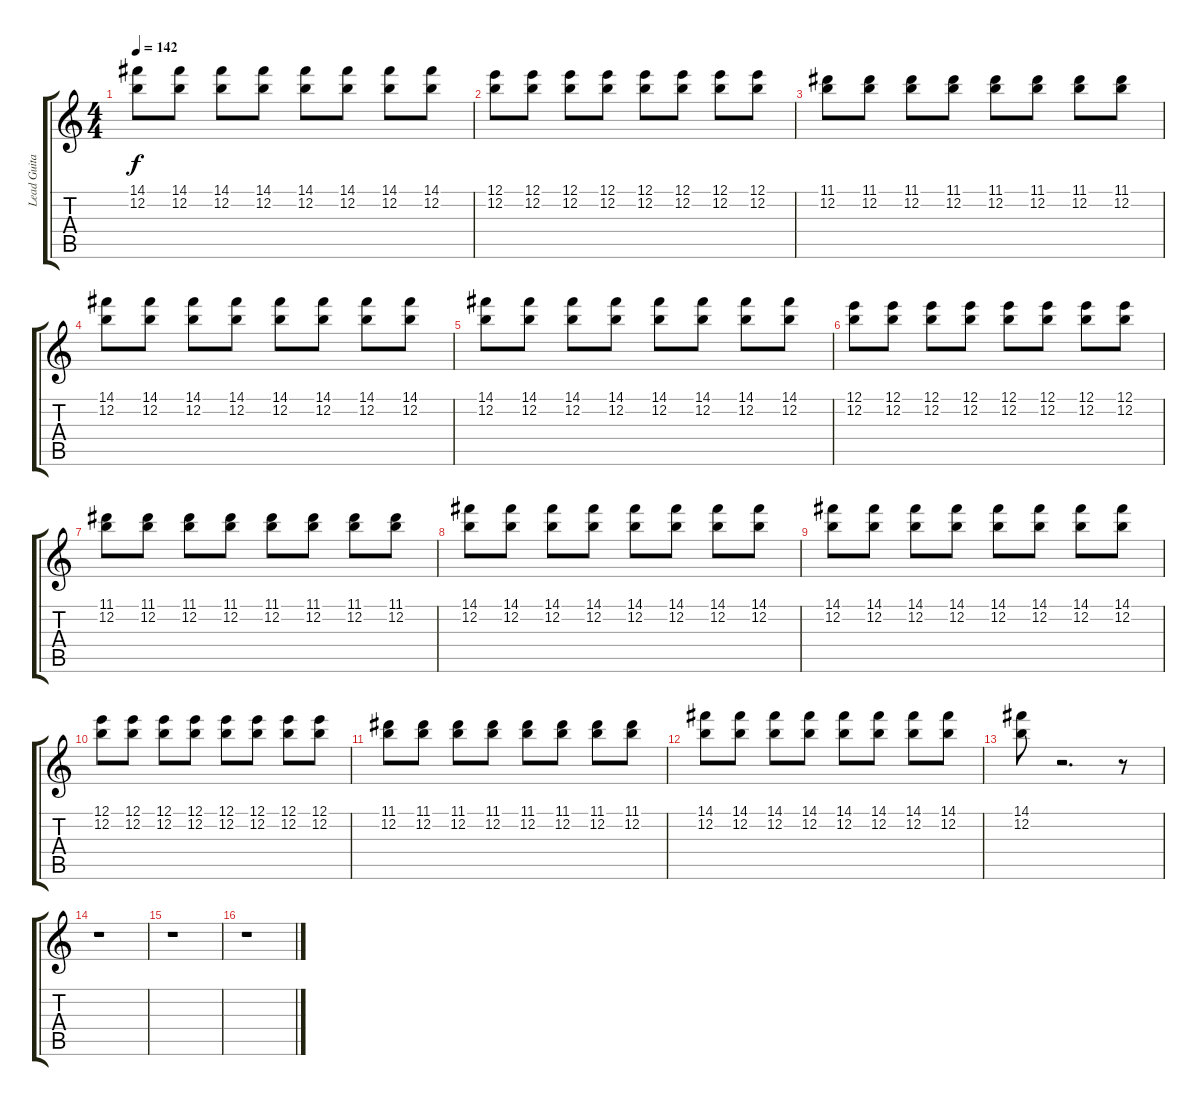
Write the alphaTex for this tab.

\track ("Lead Guitar" "Lead Guita") {instrument overdrivenguitar}
\staff {score tabs}
\tuning (E4 B3 G3 D3 A2 E2) {hide}
\ts (4 4)
\tempo 142
\clef g2
\ks c
(14.1 12.2).8{dy f} (14.1 12.2).8 (14.1 12.2).8 (14.1 12.2).8 (14.1 12.2).8 (14.1 12.2).8 (14.1 12.2).8 (14.1 12.2).8 |
(12.1 12.2).8 (12.1 12.2).8 (12.1 12.2).8 (12.1 12.2).8 (12.1 12.2).8 (12.1 12.2).8 (12.1 12.2).8 (12.1 12.2).8 |
(11.1 12.2).8 (11.1 12.2).8 (11.1 12.2).8 (11.1 12.2).8 (11.1 12.2).8 (11.1 12.2).8 (11.1 12.2).8 (11.1 12.2).8 |
(14.1 12.2).8 (14.1 12.2).8 (14.1 12.2).8 (14.1 12.2).8 (14.1 12.2).8 (14.1 12.2).8 (14.1 12.2).8 (14.1 12.2).8 |
(14.1 12.2).8 (14.1 12.2).8 (14.1 12.2).8 (14.1 12.2).8 (14.1 12.2).8 (14.1 12.2).8 (14.1 12.2).8 (14.1 12.2).8 |
(12.1 12.2).8 (12.1 12.2).8 (12.1 12.2).8 (12.1 12.2).8 (12.1 12.2).8 (12.1 12.2).8 (12.1 12.2).8 (12.1 12.2).8 |
(11.1 12.2).8 (11.1 12.2).8 (11.1 12.2).8 (11.1 12.2).8 (11.1 12.2).8 (11.1 12.2).8 (11.1 12.2).8 (11.1 12.2).8 |
(14.1 12.2).8 (14.1 12.2).8 (14.1 12.2).8 (14.1 12.2).8 (14.1 12.2).8 (14.1 12.2).8 (14.1 12.2).8 (14.1 12.2).8 |
(14.1 12.2).8 (14.1 12.2).8 (14.1 12.2).8 (14.1 12.2).8 (14.1 12.2).8 (14.1 12.2).8 (14.1 12.2).8 (14.1 12.2).8 |
(12.1 12.2).8 (12.1 12.2).8 (12.1 12.2).8 (12.1 12.2).8 (12.1 12.2).8 (12.1 12.2).8 (12.1 12.2).8 (12.1 12.2).8 |
(11.1 12.2).8 (11.1 12.2).8 (11.1 12.2).8 (11.1 12.2).8 (11.1 12.2).8 (11.1 12.2).8 (11.1 12.2).8 (11.1 12.2).8 |
(14.1 12.2).8 (14.1 12.2).8 (14.1 12.2).8 (14.1 12.2).8 (14.1 12.2).8 (14.1 12.2).8 (14.1 12.2).8 (14.1 12.2).8 |
(14.1 12.2).8 r.2{d} r.8 |
r.1 |
r.1 |
r.1
